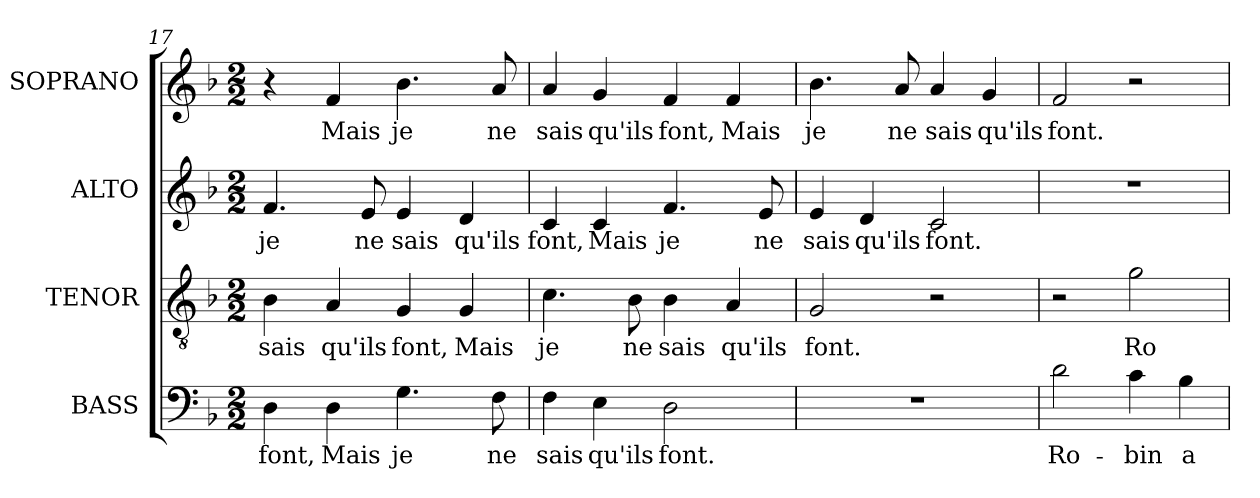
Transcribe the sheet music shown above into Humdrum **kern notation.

**kern	**text	**kern	**text	**kern	**text	**kern	**text
*part4	*part4	*part3	*part3	*part2	*part2	*part1	*part1
*staff4	*staff4	*staff3	*staff3	*staff2	*staff2	*staff1	*staff1
*I"BASS	*	*I"TENOR	*	*I"ALTO	*	*I"SOPRANO	*
*I'B.	*	*I'T.	*	*I'A.	*	*I'S.	*
*clefF4	*	*clefGv2	*	*clefG2	*	*clefG2	*
*	*	*ITrd7c12	*	*	*	*	*
*k[b-]	*	*k[b-]	*	*k[b-]	*	*k[b-]	*
*F:	*	*F:	*	*F:	*	*F:	*
*M2/2	*	*M2/2	*	*M2/2	*	*M2/2	*
=17	=17	=17	=17	=17	=17	=17	=17
!	!LO:LY:b:color=#000000	!	!	!	!	!	!
!	!	!	!LO:LY:b:color=#000000	!	!	!	!
!	!	!	!	!	!LO:LY:b:color=#000000	!	!
4Di\	font,	4BB-i\	sais	4.fi/	je	4r	.
!	!LO:LY:b:color=#000000	!	!	!	!	!	!
!	!	!	!LO:LY:b:color=#000000	!	!	!	!
!	!	!	!	!	!	!	!LO:LY:b:color=#000000
4Di\	Mais	4AAi/	qu'ils	.	.	4fi/	Mais
!	!	!	!	!	!LO:LY:b:color=#000000	!	!
.	.	.	.	8ei/	ne	.	.
!	!LO:LY:b:color=#000000	!	!	!	!	!	!
!	!	!	!LO:LY:b:color=#000000	!	!	!	!
!	!	!	!	!	!LO:LY:b:color=#000000	!	!
!	!	!	!	!	!	!	!LO:LY:b:color=#000000
4.Gi\	je	4GGi/	font,	4ei/	sais	4.b-i\	je
!	!	!	!LO:LY:b:color=#000000	!	!	!	!
!	!	!	!	!	!LO:LY:b:color=#000000	!	!
.	.	4GGi/	Mais	4di/	qu'ils	.	.
!	!LO:LY:b:color=#000000	!	!	!	!	!	!
!	!	!	!	!	!	!	!LO:LY:b:color=#000000
8Fi\	ne	.	.	.	.	8ai/	ne
=18	=18	=18	=18	=18	=18	=18	=18
!	!LO:LY:b:color=#000000	!	!	!	!	!	!
!	!	!	!LO:LY:b:color=#000000	!	!	!	!
!	!	!	!	!	!LO:LY:b:color=#000000	!	!
!	!	!	!	!	!	!	!LO:LY:b:color=#000000
4Fi\	sais	4.Ci\	je	4ci/	font,	4ai/	sais
!	!LO:LY:b:color=#000000	!	!	!	!	!	!
!	!	!	!	!	!LO:LY:b:color=#000000	!	!
!	!	!	!	!	!	!	!LO:LY:b:color=#000000
4Ei\	qu'ils	.	.	4ci/	Mais	4gi/	qu'ils
!	!	!	!LO:LY:b:color=#000000	!	!	!	!
.	.	8BB-i\	ne	.	.	.	.
!	!LO:LY:b:color=#000000	!	!	!	!	!	!
!	!	!	!LO:LY:b:color=#000000	!	!	!	!
!	!	!	!	!	!LO:LY:b:color=#000000	!	!
!	!	!	!	!	!	!	!LO:LY:b:color=#000000
2Di\	font.	4BB-i\	sais	4.fi/	je	4fi/	font,
!	!	!	!LO:LY:b:color=#000000	!	!	!	!
!	!	!	!	!	!	!	!LO:LY:b:color=#000000
.	.	4AAi/	qu'ils	.	.	4fi/	Mais
!	!	!	!	!	!LO:LY:b:color=#000000	!	!
.	.	.	.	8ei/	ne	.	.
=19	=19	=19	=19	=19	=19	=19	=19
!	!	!	!LO:LY:b:color=#000000	!	!	!	!
!	!	!	!	!	!LO:LY:b:color=#000000	!	!
!	!	!	!	!	!	!	!LO:LY:b:color=#000000
1r	.	2GGi/	font.	4ei/	sais	4.b-i\	je
!	!	!	!	!	!LO:LY:b:color=#000000	!	!
.	.	.	.	4di/	qu'ils	.	.
!	!	!	!	!	!	!	!LO:LY:b:color=#000000
.	.	.	.	.	.	8ai/	ne
!	!	!	!	!	!LO:LY:b:color=#000000	!	!
!	!	!	!	!	!	!	!LO:LY:b:color=#000000
.	.	2r	.	2ci/	font.	4ai/	sais
!	!	!	!	!	!	!	!LO:LY:b:color=#000000
.	.	.	.	.	.	4gi/	qu'ils
!!LO:PB:g=z
=20	=20	=20	=20	=20	=20	=20	=20
!	!LO:LY:b:color=#000000	!	!	!	!	!	!
!	!	!	!	!	!	!	!LO:LY:b:color=#000000
2di\	Ro-	2r	.	1r	.	2fi/	font.
!	!LO:LY:b:color=#000000	!	!	!	!	!	!
!	!	!	!LO:LY:b:color=#000000	!	!	!	!
4ci\	-bin	2Gi\	Ro-	.	.	2r	.
!	!LO:LY:b:color=#000000	!	!	!	!	!	!
4B-i\	a	.	.	.	.	.	.
=	=	=	=	=	=	=	=
*-	*-	*-	*-	*-	*-	*-	*-
